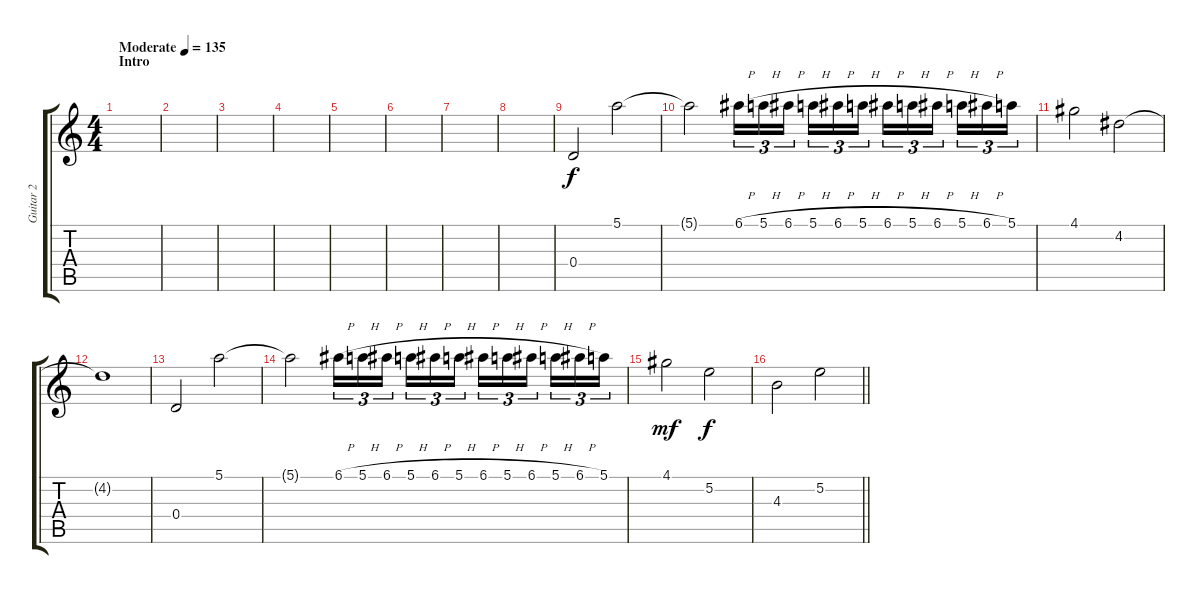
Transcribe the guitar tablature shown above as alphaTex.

\track ("Guitar 2" "Guitar 2") {instrument distortionguitar}
\staff {score tabs}
\tuning (E4 B3 G3 D3 A2 D2) {hide}
\ts (4 4)
\section ("" "Intro")
\tempo (135 "Moderate")
\clef g2
\ks c
|
|
|
|
|
|
|
|
0.4.2 5.1.2 |
5.1{t}.2 6.1{h}.16{tu (3 2)} 5.1{h}.16{tu (3 2)} 6.1{h}.16{tu (3 2) beam splitsecondary} 5.1{h}.16{tu (3 2)} 6.1{h}.16{tu (3 2)} 5.1{h}.16{tu (3 2)} 6.1{h}.16{tu (3 2)} 5.1{h}.16{tu (3 2)} 6.1{h}.16{tu (3 2) beam splitsecondary} 5.1{h}.16{tu (3 2)} 6.1{h}.16{tu (3 2)} 5.1.16{tu (3 2)} |
4.1.2 4.2.2 |
4.2{t}.1 |
0.4.2 5.1.2 |
5.1{t}.2 6.1{h}.16{tu (3 2)} 5.1{h}.16{tu (3 2)} 6.1{h}.16{tu (3 2) beam splitsecondary} 5.1{h}.16{tu (3 2)} 6.1{h}.16{tu (3 2)} 5.1{h}.16{tu (3 2)} 6.1{h}.16{tu (3 2)} 5.1{h}.16{tu (3 2)} 6.1{h}.16{tu (3 2) beam splitsecondary} 5.1{h}.16{tu (3 2)} 6.1{h}.16{tu (3 2)} 5.1.16{tu (3 2)} |
4.1.2{dy mf} 5.2.2{dy f} |
\barLineRight lightlight
4.3.2 5.2.2
